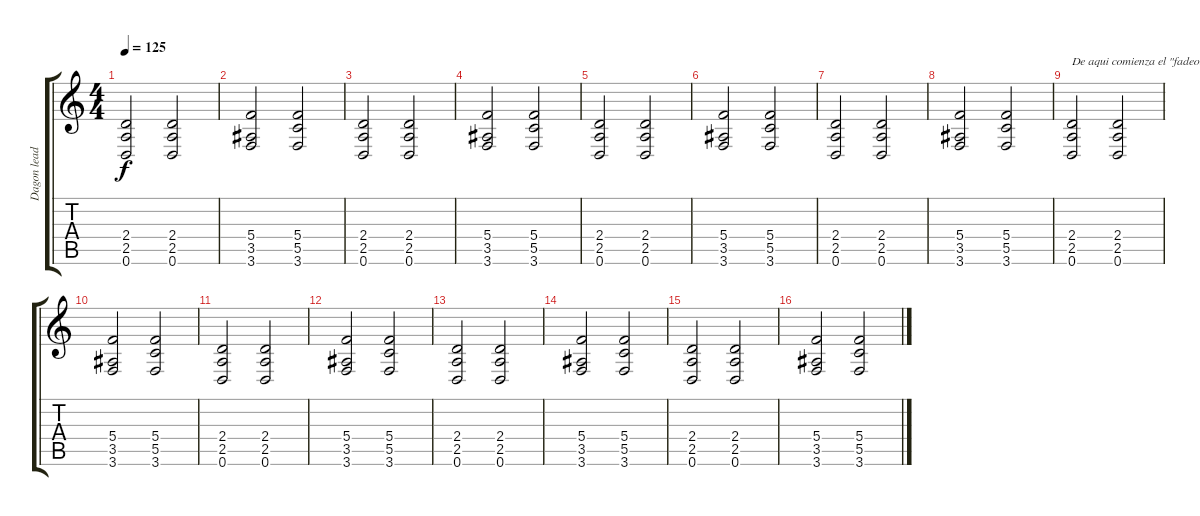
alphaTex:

\track ("Dagon lead" "Dagon lead") {instrument distortionguitar}
\staff {score tabs}
\tuning (D4 A3 F3 C3 G2 D2) {hide}
\ts (4 4)
\tempo 125
\clef g2
\ks c
(2.4 2.5 0.6).2{dy f} (2.4 2.5 0.6).2 |
(5.4 3.5 3.6).2 (5.4 5.5 3.6).2 |
(2.4 2.5 0.6).2 (2.4 2.5 0.6).2 |
(5.4 3.5 3.6).2 (5.4 5.5 3.6).2 |
(2.4 2.5 0.6).2 (2.4 2.5 0.6).2 |
(5.4 3.5 3.6).2 (5.4 5.5 3.6).2 |
(2.4 2.5 0.6).2 (2.4 2.5 0.6).2 |
(5.4 3.5 3.6).2 (5.4 5.5 3.6).2 |
(2.4 2.5 0.6).2{txt "De aqui comienza el \"fadeout\"" volume 16} (2.4 2.5 0.6).2{volume 15} |
(5.4 3.5 3.6).2{volume 14} (5.4 5.5 3.6).2{volume 13} |
(2.4 2.5 0.6).2{volume 12} (2.4 2.5 0.6).2{volume 11} |
(5.4 3.5 3.6).2{volume 10} (5.4 5.5 3.6).2{volume 9} |
(2.4 2.5 0.6).2{volume 8} (2.4 2.5 0.6).2{volume 7} |
(5.4 3.5 3.6).2{volume 6} (5.4 5.5 3.6).2{volume 5} |
(2.4 2.5 0.6).2{volume 4} (2.4 2.5 0.6).2{volume 3} |
(5.4 3.5 3.6).2{volume 2} (5.4 5.5 3.6).2{volume 1}
